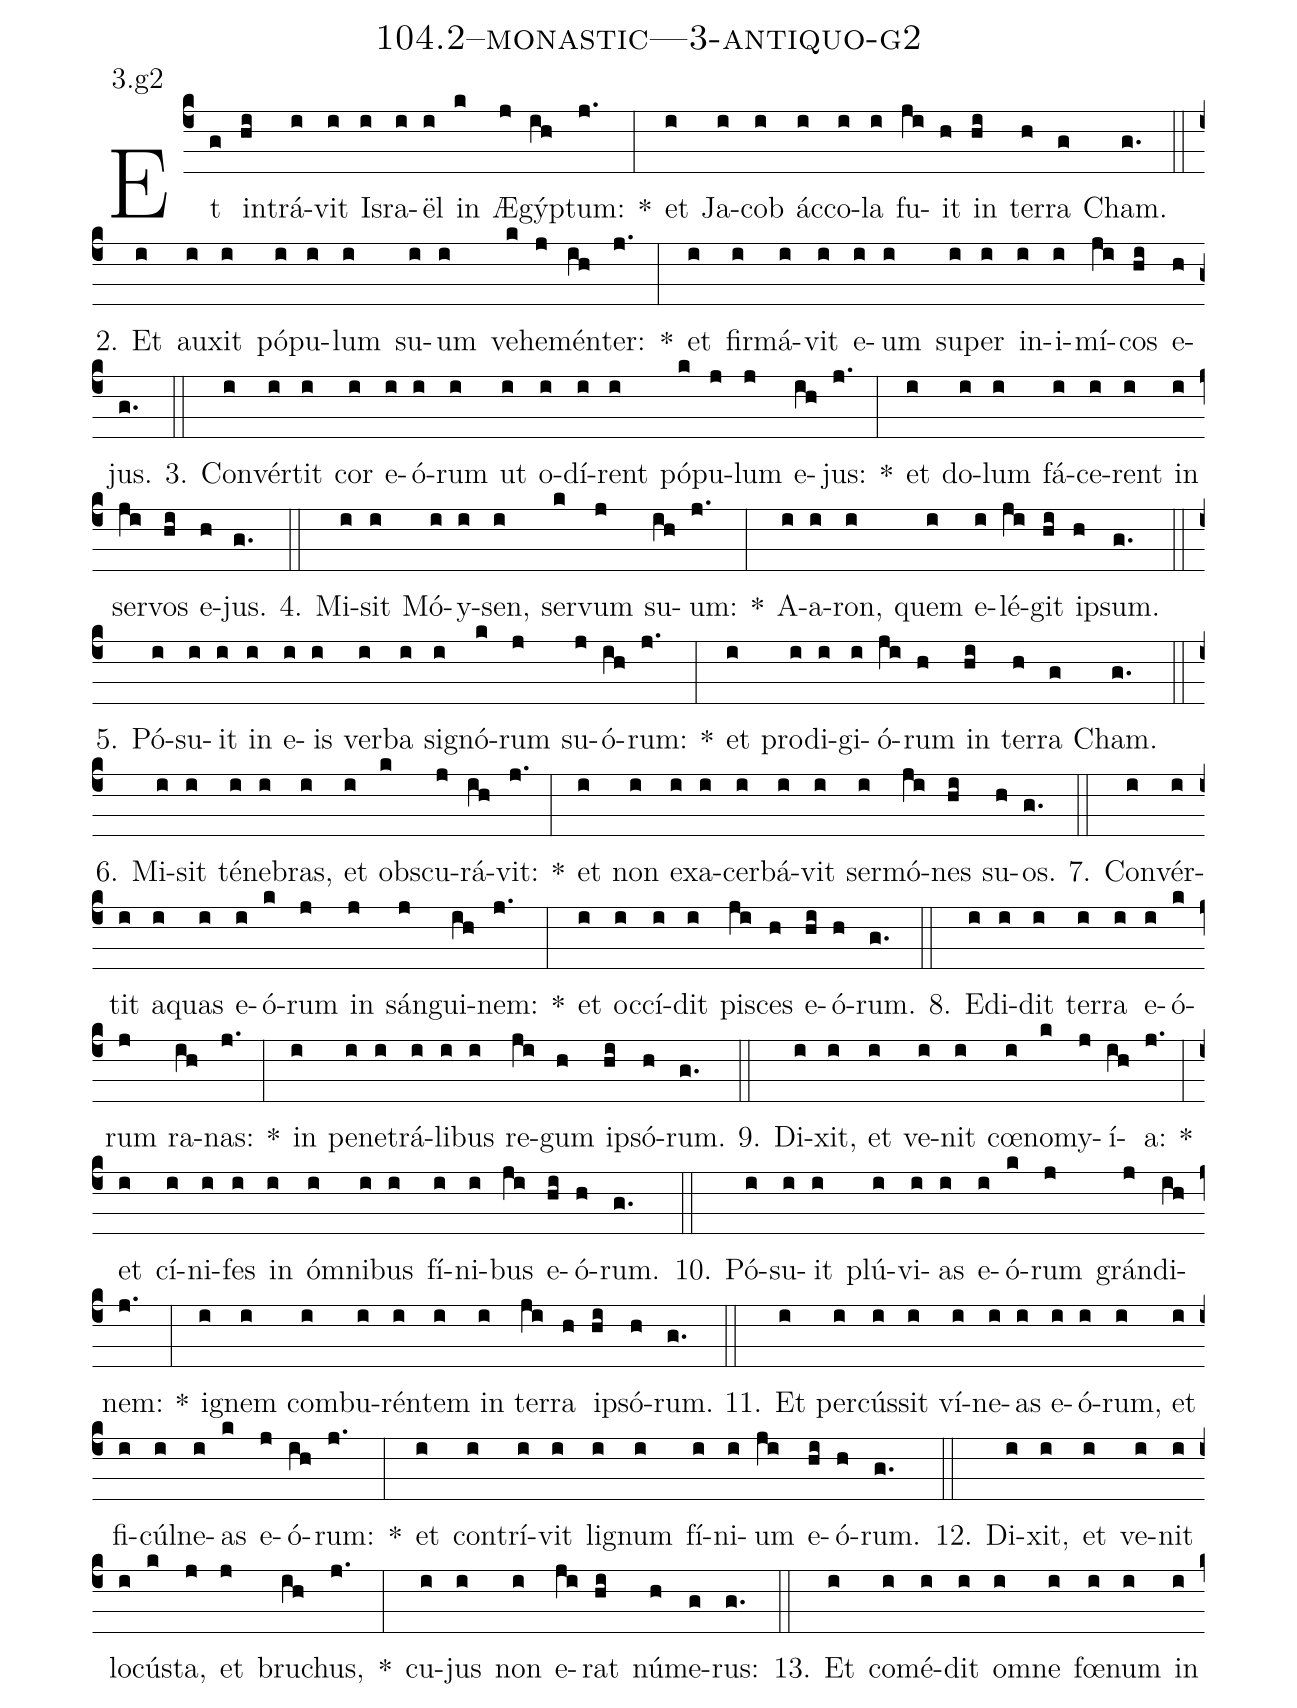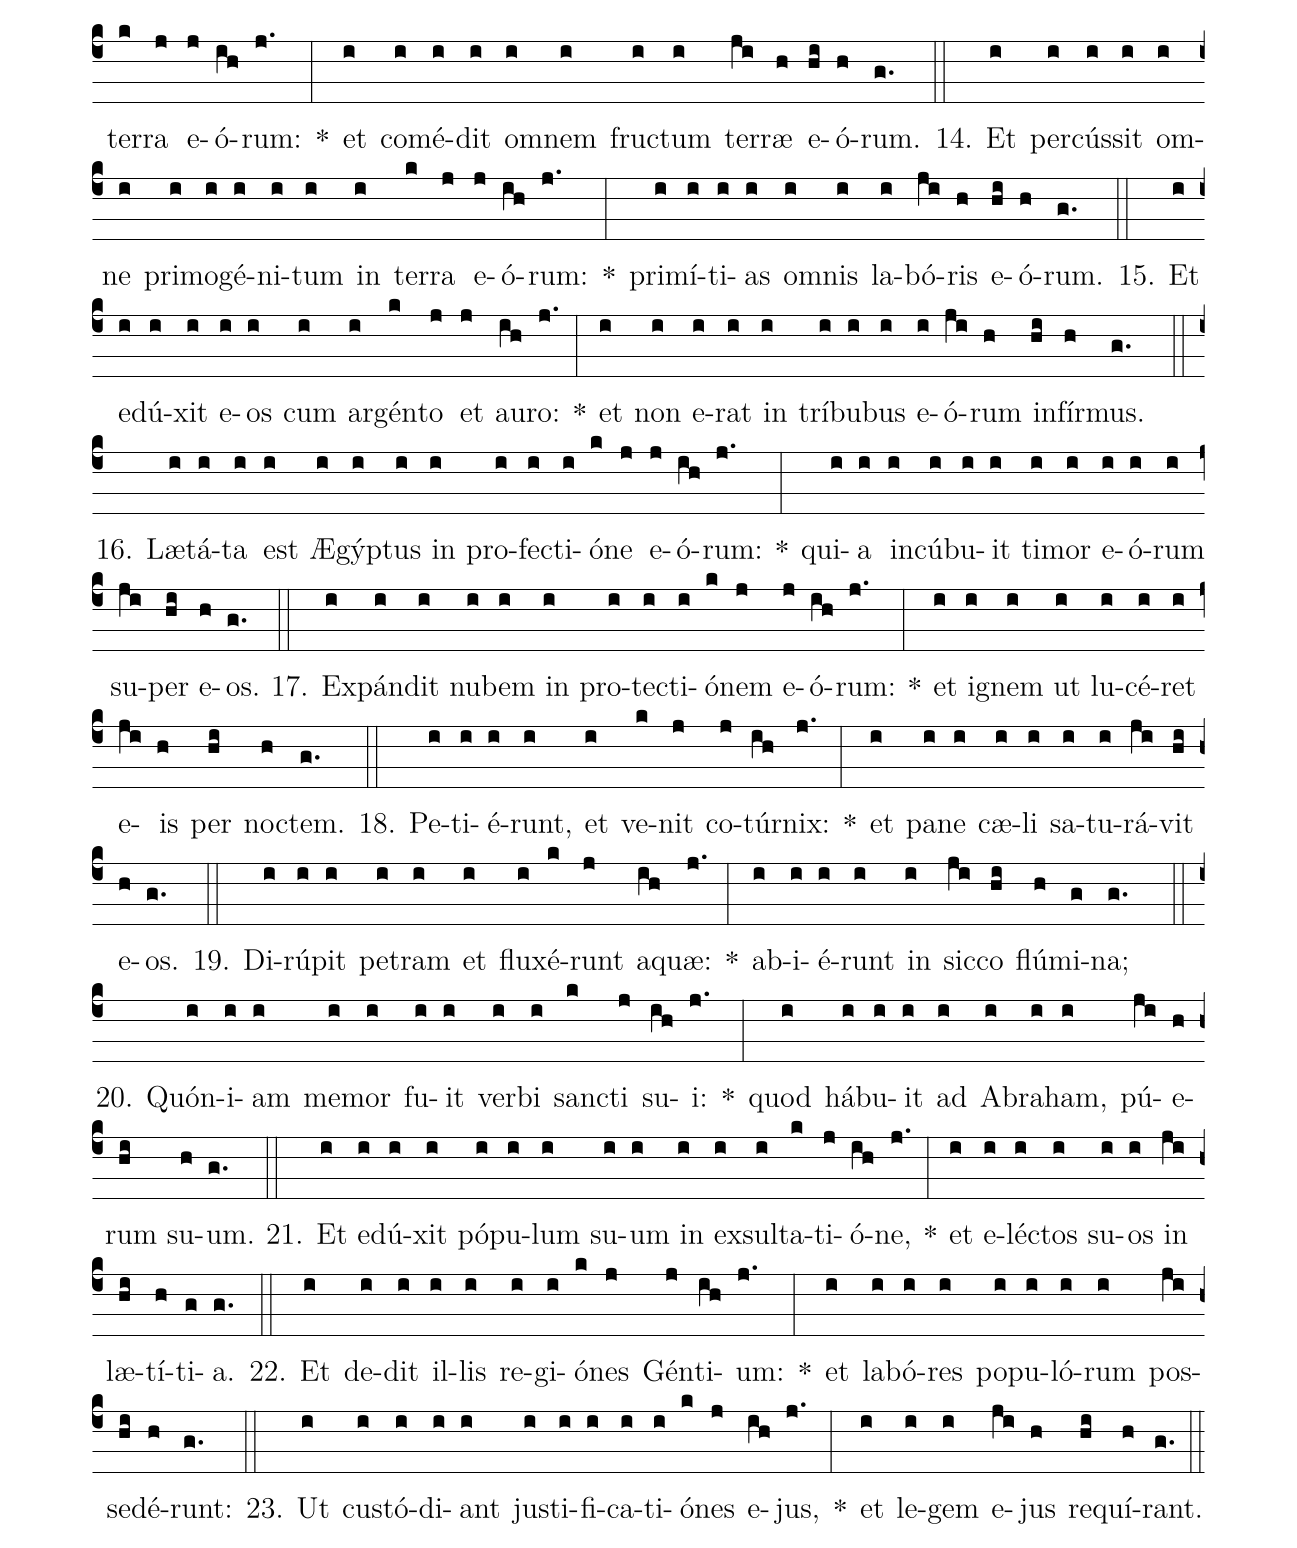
name: 104.2--monastic---3-antiquo-g2;
annotation: 3.g2;
%%
(c4)Et(g) in(hi)trá(i)vit(i) Is(i)ra(i)ël(i) in(k) Æ(j)gýp(ih)tum:(j.) *(:) et(i) Ja(i)cob(i) ác(i)co(i)la(i) fu(ji)it(h) in(hi) ter(h)ra(g) Cham.(g.) (::)
2. Et(i) au(i)xit(i) pó(i)pu(i)lum(i) su(i)um(i) ve(k)he(j)mén(ih)ter:(j.) *(:) et(i) fir(i)má(i)vit(i) e(i)um(i) su(i)per(i) in(i)i(i)mí(ji)cos(hi) e(h)jus.(g.) (::)
3. Con(i)vér(i)tit(i) cor(i) e(i)ó(i)rum(i) ut(i) o(i)dí(i)rent(i) pó(k)pu(j)lum(j) e(ih)jus:(j.) *(:) et(i) do(i)lum(i) fá(i)ce(i)rent(i) in(i) ser(ji)vos(hi) e(h)jus.(g.) (::)
4. Mi(i)sit(i) Mó(i)y(i)sen,(i) ser(k)vum(j) su(ih)um:(j.) *(:) A(i)a(i)ron,(i) quem(i) e(i)lé(ji)git(hi) ip(h)sum.(g.) (::)
5. Pó(i)su(i)it(i) in(i) e(i)is(i) ver(i)ba(i) si(i)gnó(k)rum(j) su(j)ó(ih)rum:(j.) *(:) et(i) prod(i)i(i)gi(i)ó(ji)rum(h) in(hi) ter(h)ra(g) Cham.(g.) (::)
6. Mi(i)sit(i) té(i)ne(i)bras,(i) et(i) obs(k)cu(j)rá(ih)vit:(j.) *(:) et(i) non(i) ex(i)a(i)cer(i)bá(i)vit(i) ser(i)mó(ji)nes(hi) su(h)os.(g.) (::)
7. Con(i)vér(i)tit(i) a(i)quas(i) e(i)ó(k)rum(j) in(j) sán(j)gui(ih)nem:(j.) *(:) et(i) oc(i)cí(i)dit(i) pi(ji)sces(h) e(hi)ó(h)rum.(g.) (::)
8. E(i)di(i)dit(i) ter(i)ra(i) e(i)ó(k)rum(j) ra(ih)nas:(j.) *(:) in(i) pe(i)ne(i)trá(i)li(i)bus(i) re(ji)gum(h) ip(hi)só(h)rum.(g.) (::)
9. Di(i)xit,(i) et(i) ve(i)nit(i) cœ(i)no(k)my(j)í(ih)a:(j.) *(:) et(i) cí(i)ni(i)fes(i) in(i) óm(i)ni(i)bus(i) fí(i)ni(i)bus(ji) e(hi)ó(h)rum.(g.) (::)
10. Pó(i)su(i)it(i) plú(i)vi(i)as(i) e(i)ó(k)rum(j) grán(j)di(ih)nem:(j.) *(:) i(i)gnem(i) com(i)bu(i)rén(i)tem(i) in(i) ter(ji)ra(h) ip(hi)só(h)rum.(g.) (::)
11. Et(i) per(i)cús(i)sit(i) ví(i)ne(i)as(i) e(i)ó(i)rum,(i) et(i) fi(i)cúl(i)ne(i)as(k) e(j)ó(ih)rum:(j.) *(:) et(i) con(i)trí(i)vit(i) li(i)gnum(i) fí(i)ni(i)um(ji) e(hi)ó(h)rum.(g.) (::)
12. Di(i)xit,(i) et(i) ve(i)nit(i) lo(i)cús(k)ta,(j) et(j) bru(ih)chus,(j.) *(:) cu(i)jus(i) non(i) e(ji)rat(hi) nú(h)me(g)rus:(g.) (::)
13. Et(i) com(i)é(i)dit(i) om(i)ne(i) fœ(i)num(i) in(i) ter(k)ra(j) e(j)ó(ih)rum:(j.) *(:) et(i) com(i)é(i)dit(i) om(i)nem(i) fruc(i)tum(i) ter(ji)ræ(h) e(hi)ó(h)rum.(g.) (::)
14. Et(i) per(i)cús(i)sit(i) om(i)ne(i) pri(i)mo(i)gé(i)ni(i)tum(i) in(i) ter(k)ra(j) e(j)ó(ih)rum:(j.) *(:) pri(i)mí(i)ti(i)as(i) om(i)nis(i) la(i)bó(ji)ris(h) e(hi)ó(h)rum.(g.) (::)
15. Et(i) e(i)dú(i)xit(i) e(i)os(i) cum(i) ar(i)gén(k)to(j) et(j) au(ih)ro:(j.) *(:) et(i) non(i) e(i)rat(i) in(i) trí(i)bu(i)bus(i) e(i)ó(ji)rum(h) in(hi)fír(h)mus.(g.) (::)
16. Læ(i)tá(i)ta(i) est(i) Æ(i)gýp(i)tus(i) in(i) pro(i)fec(i)ti(i)ó(k)ne(j) e(j)ó(ih)rum:(j.) *(:) qui(i)a(i) in(i)cú(i)bu(i)it(i) ti(i)mor(i) e(i)ó(i)rum(i) su(ji)per(hi) e(h)os.(g.) (::)
17. Ex(i)pán(i)dit(i) nu(i)bem(i) in(i) pro(i)tec(i)ti(i)ó(k)nem(j) e(j)ó(ih)rum:(j.) *(:) et(i) i(i)gnem(i) ut(i) lu(i)cé(i)ret(i) e(ji)is(h) per(hi) noc(h)tem.(g.) (::)
18. Pe(i)ti(i)é(i)runt,(i) et(i) ve(k)nit(j) co(j)túr(ih)nix:(j.) *(:) et(i) pa(i)ne(i) cæ(i)li(i) sa(i)tu(i)rá(ji)vit(hi) e(h)os.(g.) (::)
19. Di(i)rú(i)pit(i) pe(i)tram(i) et(i) flu(i)xé(k)runt(j) a(ih)quæ:(j.) *(:) ab(i)i(i)é(i)runt(i) in(i) sic(ji)co(hi) flú(h)mi(g)na;(g.) (::)
20. Quón(i)i(i)am(i) me(i)mor(i) fu(i)it(i) ver(i)bi(i) sanc(k)ti(j) su(ih)i:(j.) *(:) quod(i) há(i)bu(i)it(i) ad(i) A(i)bra(i)ham,(i) pú(ji)e(h)rum(hi) su(h)um.(g.) (::)
21. Et(i) e(i)dú(i)xit(i) pó(i)pu(i)lum(i) su(i)um(i) in(i) ex(i)sul(i)ta(k)ti(j)ó(ih)ne,(j.) *(:) et(i) e(i)léc(i)tos(i) su(i)os(i) in(ji) læ(hi)tí(h)ti(g)a.(g.) (::)
22. Et(i) de(i)dit(i) il(i)lis(i) re(i)gi(i)ó(k)nes(j) Gén(j)ti(ih)um:(j.) *(:) et(i) la(i)bó(i)res(i) po(i)pu(i)ló(i)rum(i) pos(ji)se(hi)dé(h)runt:(g.) (::)
23. Ut(i) cus(i)tó(i)di(i)ant(i) jus(i)ti(i)fi(i)ca(i)ti(i)ó(k)nes(j) e(ih)jus,(j.) *(:) et(i) le(i)gem(i) e(ji)jus(h) re(hi)quí(h)rant.(g.) (::)
